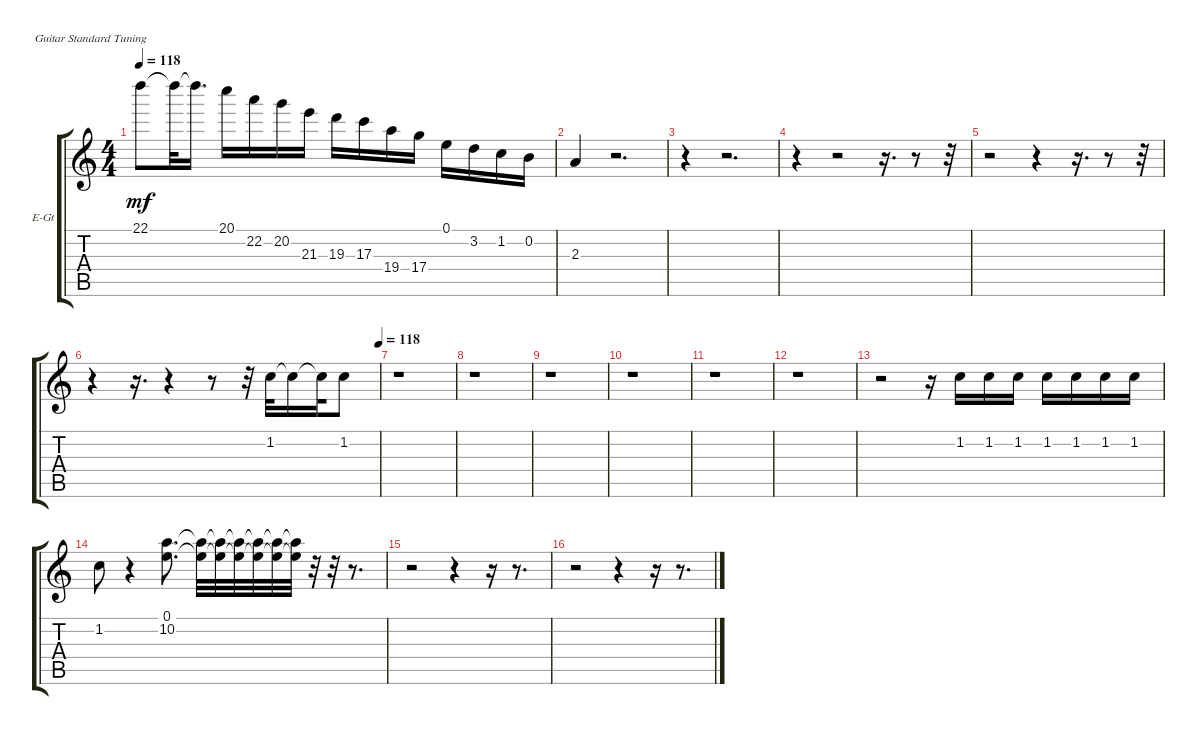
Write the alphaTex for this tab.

\bracketExtendMode groupsimilarinstruments
\firstSystemTrackNameOrientation horizontal
\otherSystemsTrackNameOrientation horizontal
\track ("Guitar(solo)" "E-Gt") {instrument electricguitarclean}
\staff {score tabs}
\tuning (E4 B3 G3 D3 A2 E2)
\ts (4 4)
\tempo 118
\clef g2
\ks c
22.1{t}.8{dy mf} 22.1{t}.32 22.1{t}.16{d} 20.1.16 22.2.16 20.2.16 21.3.16 19.3.16 17.3.16 19.4.16 17.4.16 0.1.16 3.2.16 1.2.16 0.2.16 |
2.3.4 r.2{d} |
r.4 r.2{d} |
r.4 r.2 r.16{d} r.8 r.32 |
r.2 r.4 r.16{d} r.8 r.32 |
\tempo (118 1)
r.4 r.16{d} r.4 r.8 r.32 1.2.32 1.2{t}.16 1.2{t}.32 1.2.8 |
r.1 |
r.1 |
r.1 |
r.1 |
r.1 |
r.1 |
r.2 r.16 1.2.16 1.2.16 1.2.16 1.2.16 1.2.16 1.2.16 1.2.16 |
1.2.8 r.4 (0.1 10.2).8{d} (0.1{t} 10.2{t}).32 (0.1{t} 10.2{t}).32 (0.1{t} 10.2{t}).32 (0.1{t} 10.2{t}).32 (0.1{t} 10.2{t}).32 (0.1{t} 10.2{t}).32 r.32 r.32 r.8{d} |
r.2 r.4 r.16 r.8{d} |
r.2 r.4 r.16 r.8{d}
